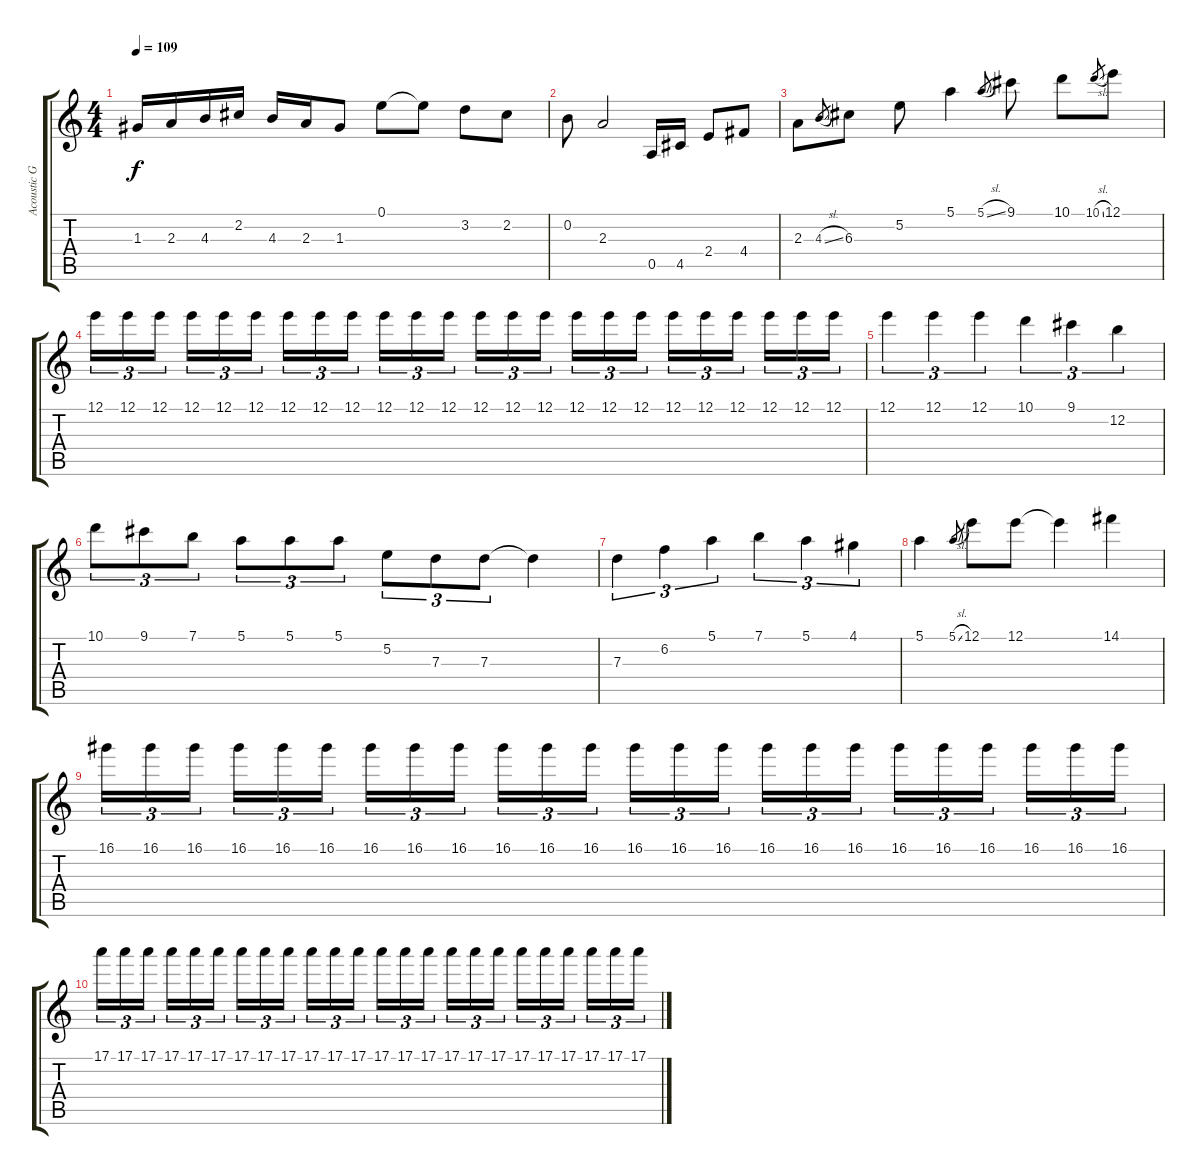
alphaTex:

\track ("Acoustic Guitar" "Acoustic G") {instrument acousticguitarsteel}
\staff {score tabs}
\tuning (E4 B3 G3 D3 A2 E2) {hide}
\ts (4 4)
\tempo 109
\clef g2
\ks c
1.3.16{dy f} 2.3.16 4.3.16 2.2.16 4.3.16 2.3.16 1.3.8 0.1.8 0.1{t}.8 3.2.8 2.2.8 |
0.2.8 2.3.2 0.5.16 4.5.16 2.4.8 4.4.8 |
2.3.8 4.3{sl}.8{gr} 6.3.8 5.2.8 5.1.4 5.1{sl}.8{gr} 9.1.8 10.1.8 10.1{sl}.8{gr} 12.1.8 |
12.1.16{tu (3 2)} 12.1.16{tu (3 2)} 12.1.16{tu (3 2)} 12.1.16{tu (3 2)} 12.1.16{tu (3 2)} 12.1.16{tu (3 2)} 12.1.16{tu (3 2)} 12.1.16{tu (3 2)} 12.1.16{tu (3 2)} 12.1.16{tu (3 2)} 12.1.16{tu (3 2)} 12.1.16{tu (3 2)} 12.1.16{tu (3 2)} 12.1.16{tu (3 2)} 12.1.16{tu (3 2)} 12.1.16{tu (3 2)} 12.1.16{tu (3 2)} 12.1.16{tu (3 2)} 12.1.16{tu (3 2)} 12.1.16{tu (3 2)} 12.1.16{tu (3 2)} 12.1.16{tu (3 2)} 12.1.16{tu (3 2)} 12.1.16{tu (3 2)} |
12.1.4{tu (3 2)} 12.1.4{tu (3 2)} 12.1.4{tu (3 2)} 10.1.4{tu (3 2)} 9.1.4{tu (3 2)} 12.2.4{tu (3 2)} |
10.1.8{tu (3 2)} 9.1.8{tu (3 2)} 7.1.8{tu (3 2)} 5.1.8{tu (3 2)} 5.1.8{tu (3 2)} 5.1.8{tu (3 2)} 5.2.8{tu (3 2)} 7.3.8{tu (3 2)} 7.3.8{tu (3 2)} 7.3{t}.4 |
7.3.4{tu (3 2)} 6.2.4{tu (3 2)} 5.1.4{tu (3 2)} 7.1.4{tu (3 2)} 5.1.4{tu (3 2)} 4.1.4{tu (3 2)} |
5.1.4 5.1{sl}.8{gr} 12.1.8 12.1.8 12.1{t}.4 14.1.4 |
16.1.16{tu (3 2)} 16.1.16{tu (3 2)} 16.1.16{tu (3 2)} 16.1.16{tu (3 2)} 16.1.16{tu (3 2)} 16.1.16{tu (3 2)} 16.1.16{tu (3 2)} 16.1.16{tu (3 2)} 16.1.16{tu (3 2)} 16.1.16{tu (3 2)} 16.1.16{tu (3 2)} 16.1.16{tu (3 2)} 16.1.16{tu (3 2)} 16.1.16{tu (3 2)} 16.1.16{tu (3 2)} 16.1.16{tu (3 2)} 16.1.16{tu (3 2)} 16.1.16{tu (3 2)} 16.1.16{tu (3 2)} 16.1.16{tu (3 2)} 16.1.16{tu (3 2)} 16.1.16{tu (3 2)} 16.1.16{tu (3 2)} 16.1.16{tu (3 2)} |
17.1.16{tu (3 2)} 17.1.16{tu (3 2)} 17.1.16{tu (3 2)} 17.1.16{tu (3 2)} 17.1.16{tu (3 2)} 17.1.16{tu (3 2)} 17.1.16{tu (3 2)} 17.1.16{tu (3 2)} 17.1.16{tu (3 2)} 17.1.16{tu (3 2)} 17.1.16{tu (3 2)} 17.1.16{tu (3 2)} 17.1.16{tu (3 2)} 17.1.16{tu (3 2)} 17.1.16{tu (3 2)} 17.1.16{tu (3 2)} 17.1.16{tu (3 2)} 17.1.16{tu (3 2)} 17.1.16{tu (3 2)} 17.1.16{tu (3 2)} 17.1.16{tu (3 2)} 17.1.16{tu (3 2)} 17.1.16{tu (3 2)} 17.1.16{tu (3 2)}
